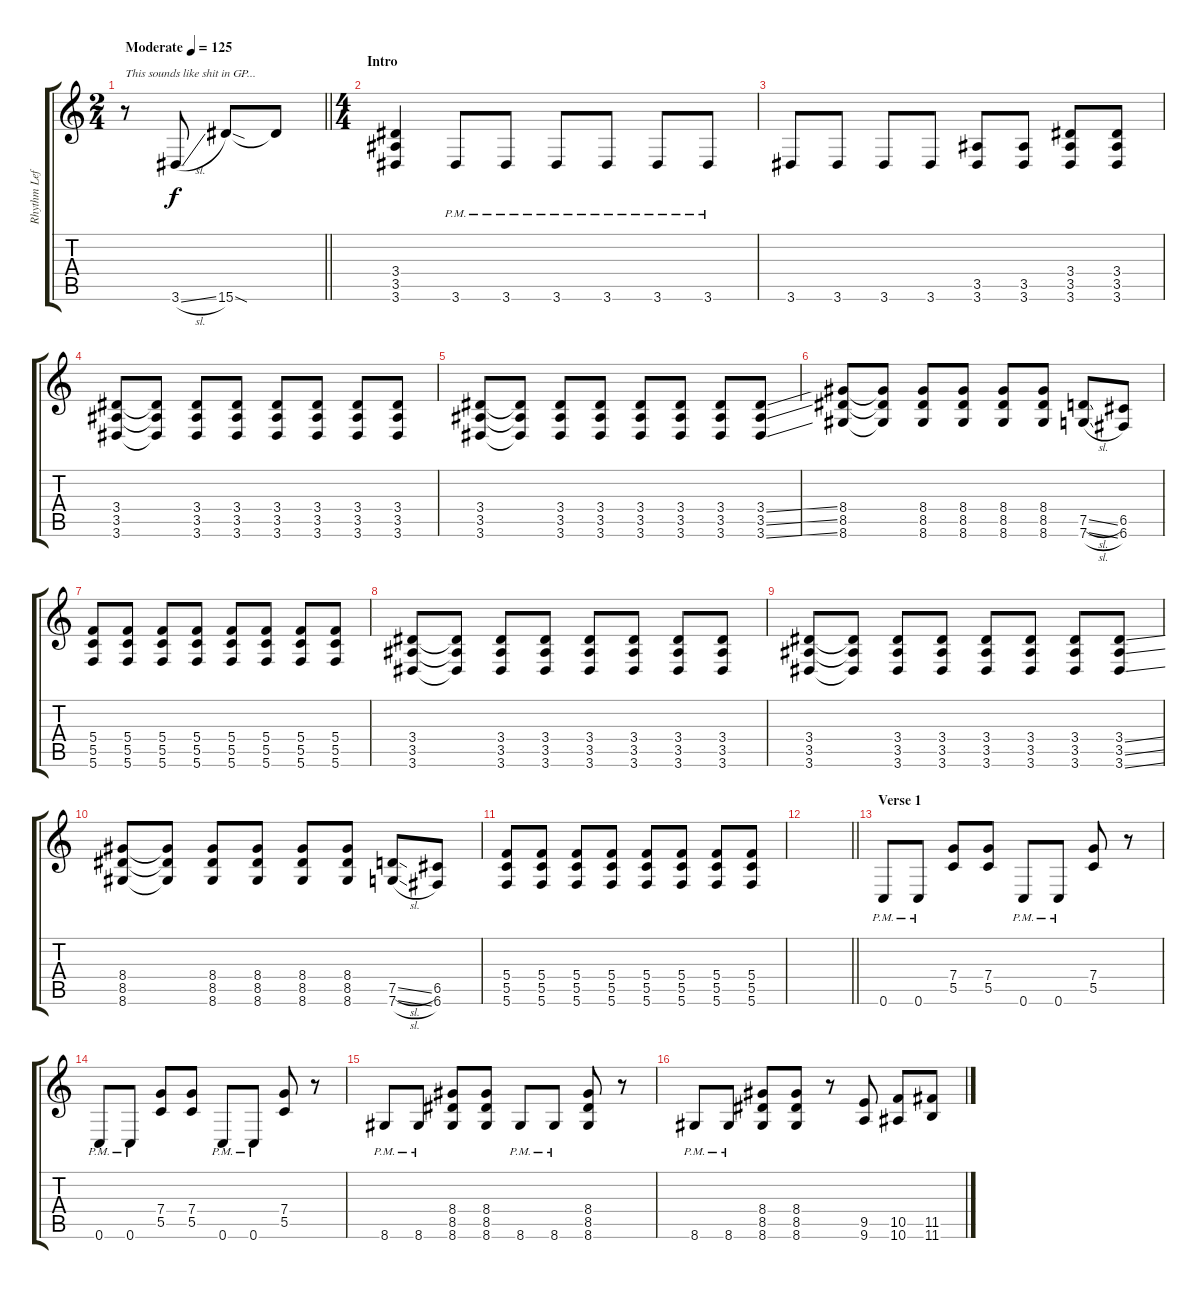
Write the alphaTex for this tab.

\track ("Rhythm Left Guitar" "Rhythm Lef") {instrument distortionguitar}
\staff {score tabs}
\tuning (D4 A3 F3 C3 G2 C2) {hide}
\ts (2 4)
\tempo (125 "Moderate")
\clef g2
\barLineRight lightlight
\ks c
r.8{txt "This sounds like shit in GP..." dy f instrument distortionguitar} 3.6{sl}.8 15.6{sod}.8 15.6{t}.8 |
\ts (4 4)
\section ("" "Intro")
(3.4 3.5 3.6).4 3.6{pm}.8 3.6{pm}.8 3.6{pm}.8 3.6{pm}.8 3.6{pm}.8 3.6{pm}.8 |
3.6.8 3.6.8 3.6.8 3.6.8 (3.5 3.6).8 (3.5 3.6).8 (3.4 3.5 3.6).8 (3.4 3.5 3.6).8 |
(3.4 3.5 3.6).8 (3.4{t} 3.5{t} 3.6{t}).8 (3.4 3.5 3.6).8 (3.4 3.5 3.6).8 (3.4 3.5 3.6).8 (3.4 3.5 3.6).8 (3.4 3.5 3.6).8 (3.4 3.5 3.6).8 |
(3.4 3.5 3.6).8 (3.4{t} 3.5{t} 3.6{t}).8 (3.4 3.5 3.6).8 (3.4 3.5 3.6).8 (3.4 3.5 3.6).8 (3.4 3.5 3.6).8 (3.4 3.5 3.6).8 (3.4{ss} 3.5{ss} 3.6{ss}).8 |
(8.4 8.5 8.6).8 (8.4{t} 8.5{t} 8.6{t}).8 (8.4 8.5 8.6).8 (8.4 8.5 8.6).8 (8.4 8.5 8.6).8 (8.4 8.5 8.6).8 (7.5{sl} 7.6{sl}).8 (6.5 6.6).8 |
(5.4 5.5 5.6).8 (5.4 5.5 5.6).8 (5.4 5.5 5.6).8 (5.4 5.5 5.6).8 (5.4 5.5 5.6).8 (5.4 5.5 5.6).8 (5.4 5.5 5.6).8 (5.4 5.5 5.6).8 |
(3.4 3.5 3.6).8 (3.4{t} 3.5{t} 3.6{t}).8 (3.4 3.5 3.6).8 (3.4 3.5 3.6).8 (3.4 3.5 3.6).8 (3.4 3.5 3.6).8 (3.4 3.5 3.6).8 (3.4 3.5 3.6).8 |
(3.4 3.5 3.6).8 (3.4{t} 3.5{t} 3.6{t}).8 (3.4 3.5 3.6).8 (3.4 3.5 3.6).8 (3.4 3.5 3.6).8 (3.4 3.5 3.6).8 (3.4 3.5 3.6).8 (3.4{ss} 3.5{ss} 3.6{ss}).8 |
(8.4 8.5 8.6).8 (8.4{t} 8.5{t} 8.6{t}).8 (8.4 8.5 8.6).8 (8.4 8.5 8.6).8 (8.4 8.5 8.6).8 (8.4 8.5 8.6).8 (7.5{sl} 7.6{sl}).8 (6.5 6.6).8 |
(5.4 5.5 5.6).8 (5.4 5.5 5.6).8 (5.4 5.5 5.6).8 (5.4 5.5 5.6).8 (5.4 5.5 5.6).8 (5.4 5.5 5.6).8 (5.4 5.5 5.6).8 (5.4 5.5 5.6).8 |
\barLineRight lightlight
|
\section ("" "Verse 1")
0.6{pm}.8 0.6{pm}.8 (7.4 5.5).8 (7.4 5.5).8 0.6{pm}.8 0.6{pm}.8 (7.4 5.5).8 r.8 |
0.6{pm}.8 0.6{pm}.8 (7.4 5.5).8 (7.4 5.5).8 0.6{pm}.8 0.6{pm}.8 (7.4 5.5).8 r.8 |
8.6{pm}.8 8.6{pm}.8 (8.4 8.5 8.6).8 (8.4 8.5 8.6).8 8.6{pm}.8 8.6{pm}.8 (8.4 8.5 8.6).8 r.8 |
8.6{pm}.8 8.6{pm}.8 (8.4 8.5 8.6).8 (8.4 8.5 8.6).8 r.8 (9.5 9.6).8 (10.5 10.6).8 (11.5 11.6).8
